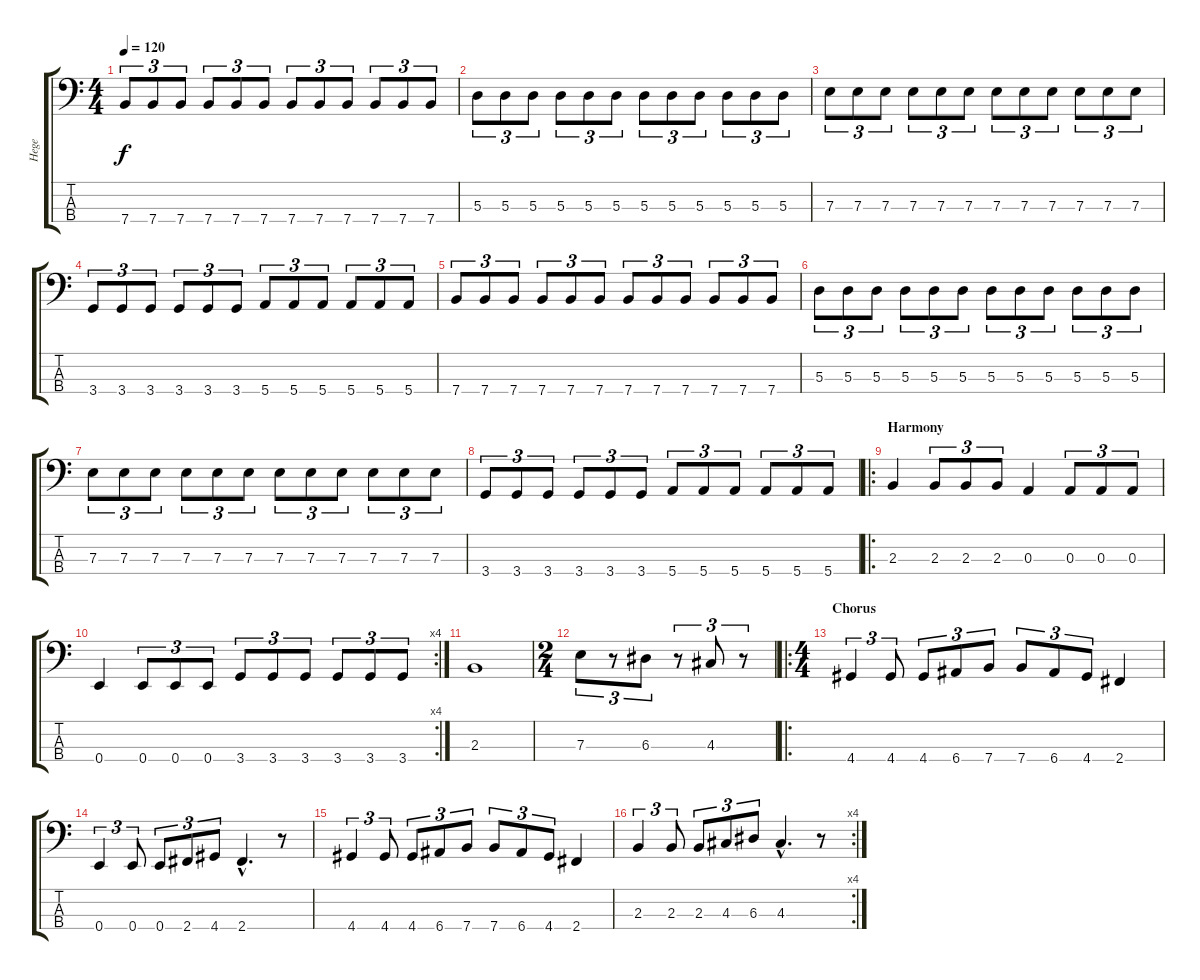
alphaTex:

\track ("Hege" "Hege") {instrument electricbassfinger}
\staff {score tabs}
\tuning (G2 D2 A1 E1) {hide}
\ts (4 4)
\tempo 120
\clef f4
\ks c
7.4.8{tu (3 2) dy f} 7.4.8{tu (3 2)} 7.4.8{tu (3 2)} 7.4.8{tu (3 2)} 7.4.8{tu (3 2)} 7.4.8{tu (3 2)} 7.4.8{tu (3 2)} 7.4.8{tu (3 2)} 7.4.8{tu (3 2)} 7.4.8{tu (3 2)} 7.4.8{tu (3 2)} 7.4.8{tu (3 2)} |
5.3.8{tu (3 2)} 5.3.8{tu (3 2)} 5.3.8{tu (3 2)} 5.3.8{tu (3 2)} 5.3.8{tu (3 2)} 5.3.8{tu (3 2)} 5.3.8{tu (3 2)} 5.3.8{tu (3 2)} 5.3.8{tu (3 2)} 5.3.8{tu (3 2)} 5.3.8{tu (3 2)} 5.3.8{tu (3 2)} |
7.3.8{tu (3 2)} 7.3.8{tu (3 2)} 7.3.8{tu (3 2)} 7.3.8{tu (3 2)} 7.3.8{tu (3 2)} 7.3.8{tu (3 2)} 7.3.8{tu (3 2)} 7.3.8{tu (3 2)} 7.3.8{tu (3 2)} 7.3.8{tu (3 2)} 7.3.8{tu (3 2)} 7.3.8{tu (3 2)} |
3.4.8{tu (3 2)} 3.4.8{tu (3 2)} 3.4.8{tu (3 2)} 3.4.8{tu (3 2)} 3.4.8{tu (3 2)} 3.4.8{tu (3 2)} 5.4.8{tu (3 2)} 5.4.8{tu (3 2)} 5.4.8{tu (3 2)} 5.4.8{tu (3 2)} 5.4.8{tu (3 2)} 5.4.8{tu (3 2)} |
7.4.8{tu (3 2)} 7.4.8{tu (3 2)} 7.4.8{tu (3 2)} 7.4.8{tu (3 2)} 7.4.8{tu (3 2)} 7.4.8{tu (3 2)} 7.4.8{tu (3 2)} 7.4.8{tu (3 2)} 7.4.8{tu (3 2)} 7.4.8{tu (3 2)} 7.4.8{tu (3 2)} 7.4.8{tu (3 2)} |
5.3.8{tu (3 2)} 5.3.8{tu (3 2)} 5.3.8{tu (3 2)} 5.3.8{tu (3 2)} 5.3.8{tu (3 2)} 5.3.8{tu (3 2)} 5.3.8{tu (3 2)} 5.3.8{tu (3 2)} 5.3.8{tu (3 2)} 5.3.8{tu (3 2)} 5.3.8{tu (3 2)} 5.3.8{tu (3 2)} |
7.3.8{tu (3 2)} 7.3.8{tu (3 2)} 7.3.8{tu (3 2)} 7.3.8{tu (3 2)} 7.3.8{tu (3 2)} 7.3.8{tu (3 2)} 7.3.8{tu (3 2)} 7.3.8{tu (3 2)} 7.3.8{tu (3 2)} 7.3.8{tu (3 2)} 7.3.8{tu (3 2)} 7.3.8{tu (3 2)} |
3.4.8{tu (3 2)} 3.4.8{tu (3 2)} 3.4.8{tu (3 2)} 3.4.8{tu (3 2)} 3.4.8{tu (3 2)} 3.4.8{tu (3 2)} 5.4.8{tu (3 2)} 5.4.8{tu (3 2)} 5.4.8{tu (3 2)} 5.4.8{tu (3 2)} 5.4.8{tu (3 2)} 5.4.8{tu (3 2)} |
\ro
\section ("" "Harmony")
2.3.4 2.3.8{tu (3 2)} 2.3.8{tu (3 2)} 2.3.8{tu (3 2)} 0.3.4 0.3.8{tu (3 2)} 0.3.8{tu (3 2)} 0.3.8{tu (3 2)} |
\rc 4
0.4.4 0.4.8{tu (3 2)} 0.4.8{tu (3 2)} 0.4.8{tu (3 2)} 3.4.8{tu (3 2)} 3.4.8{tu (3 2)} 3.4.8{tu (3 2)} 3.4.8{tu (3 2)} 3.4.8{tu (3 2)} 3.4.8{tu (3 2)} |
2.3.1 |
\ts (2 4)
7.3.8{tu (3 2)} r.8{tu (3 2)} 6.3.8{tu (3 2)} r.8{tu (3 2)} 4.3.8{tu (3 2)} r.8{tu (3 2)} |
\ro
\ts (4 4)
\section ("" "Chorus")
4.4.4{tu (3 2)} 4.4.8{tu (3 2)} 4.4.8{tu (3 2)} 6.4.8{tu (3 2)} 7.4.8{tu (3 2)} 7.4.8{tu (3 2)} 6.4.8{tu (3 2)} 4.4.8{tu (3 2)} 2.4.4 |
0.4.4{tu (3 2)} 0.4.8{tu (3 2)} 0.4.8{tu (3 2)} 2.4.8{tu (3 2)} 4.4.8{tu (3 2)} 2.4{hac}.4{d} r.8 |
4.4.4{tu (3 2)} 4.4.8{tu (3 2)} 4.4.8{tu (3 2)} 6.4.8{tu (3 2)} 7.4.8{tu (3 2)} 7.4.8{tu (3 2)} 6.4.8{tu (3 2)} 4.4.8{tu (3 2)} 2.4.4 |
\rc 4
2.3.4{tu (3 2)} 2.3.8{tu (3 2)} 2.3.8{tu (3 2)} 4.3.8{tu (3 2)} 6.3.8{tu (3 2)} 4.3{hac}.4{d} r.8
